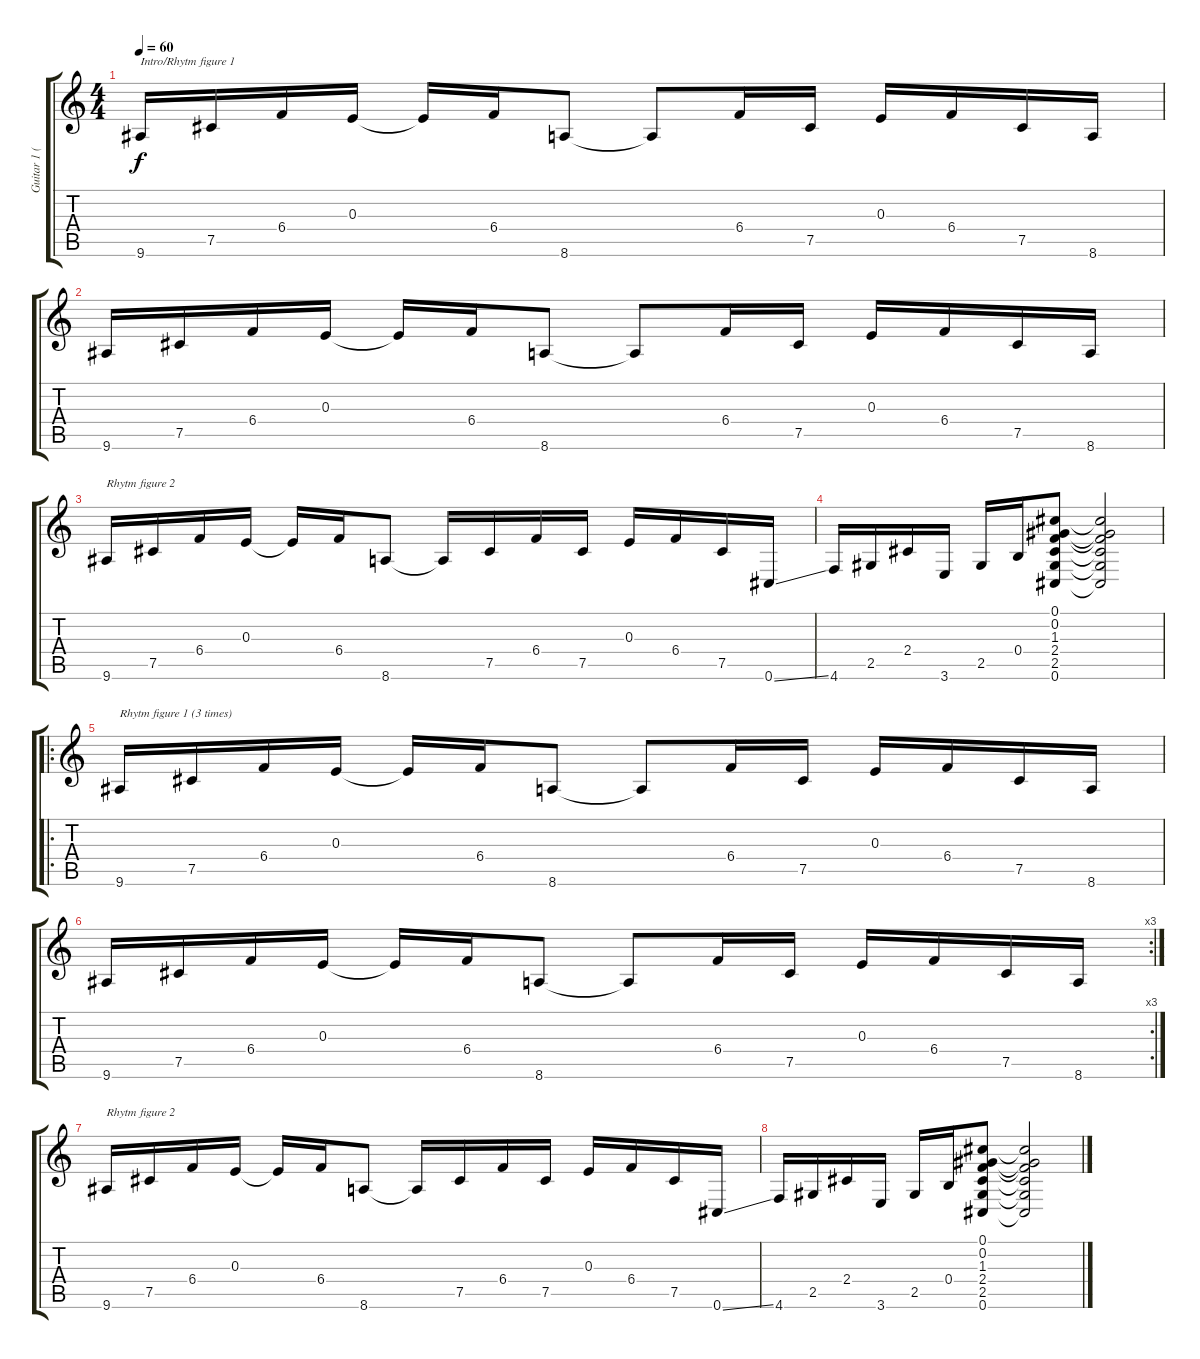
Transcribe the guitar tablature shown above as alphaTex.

\track ("Guitar 1 (clean)" "Guitar 1 (") {instrument electricguitarclean}
\staff {score tabs}
\tuning (Db4 Ab3 E3 B2 Gb2 Db2) {hide}
\ts (4 4)
\tempo 60
\clef g2
\ks c
9.6.16{txt "Intro/Rhytm figure 1" dy f instrument electricguitarclean} 7.5.16 6.4.16 0.3.16 0.3{t}.16 6.4.16 8.6.8 8.6{t}.8 6.4.16 7.5.16 0.3.16 6.4.16 7.5.16 8.6.16 |
9.6.16 7.5.16 6.4.16 0.3.16 0.3{t}.16 6.4.16 8.6.8 8.6{t}.8 6.4.16 7.5.16 0.3.16 6.4.16 7.5.16 8.6.16 |
9.6.16{txt "Rhytm figure 2"} 7.5.16 6.4.16 0.3.16 0.3{t}.16 6.4.16 8.6.8 8.6{t}.16 7.5.16 6.4.16 7.5.16 0.3.16 6.4.16 7.5.16 0.6{ss}.16 |
4.6.16 2.5.16 2.4.16 3.6.16 2.5.16 0.4.16 (0.1 0.2 1.3 2.4 2.5 0.6).8 (0.1{t} 0.2{t} 1.3{t} 2.4{t} 2.5{t} 0.6{t}).2 |
\ro
9.6.16{txt "Rhytm figure 1 (3 times)"} 7.5.16 6.4.16 0.3.16 0.3{t}.16 6.4.16 8.6.8 8.6{t}.8 6.4.16 7.5.16 0.3.16 6.4.16 7.5.16 8.6.16 |
\rc 3
9.6.16 7.5.16 6.4.16 0.3.16 0.3{t}.16 6.4.16 8.6.8 8.6{t}.8 6.4.16 7.5.16 0.3.16 6.4.16 7.5.16 8.6.16 |
9.6.16{txt "Rhytm figure 2"} 7.5.16 6.4.16 0.3.16 0.3{t}.16 6.4.16 8.6.8 8.6{t}.16 7.5.16 6.4.16 7.5.16 0.3.16 6.4.16 7.5.16 0.6{ss}.16 |
4.6.16 2.5.16 2.4.16 3.6.16 2.5.16 0.4.16 (0.1 0.2 1.3 2.4 2.5 0.6).8 (0.1{t} 0.2{t} 1.3{t} 2.4{t} 2.5{t} 0.6{t}).2
